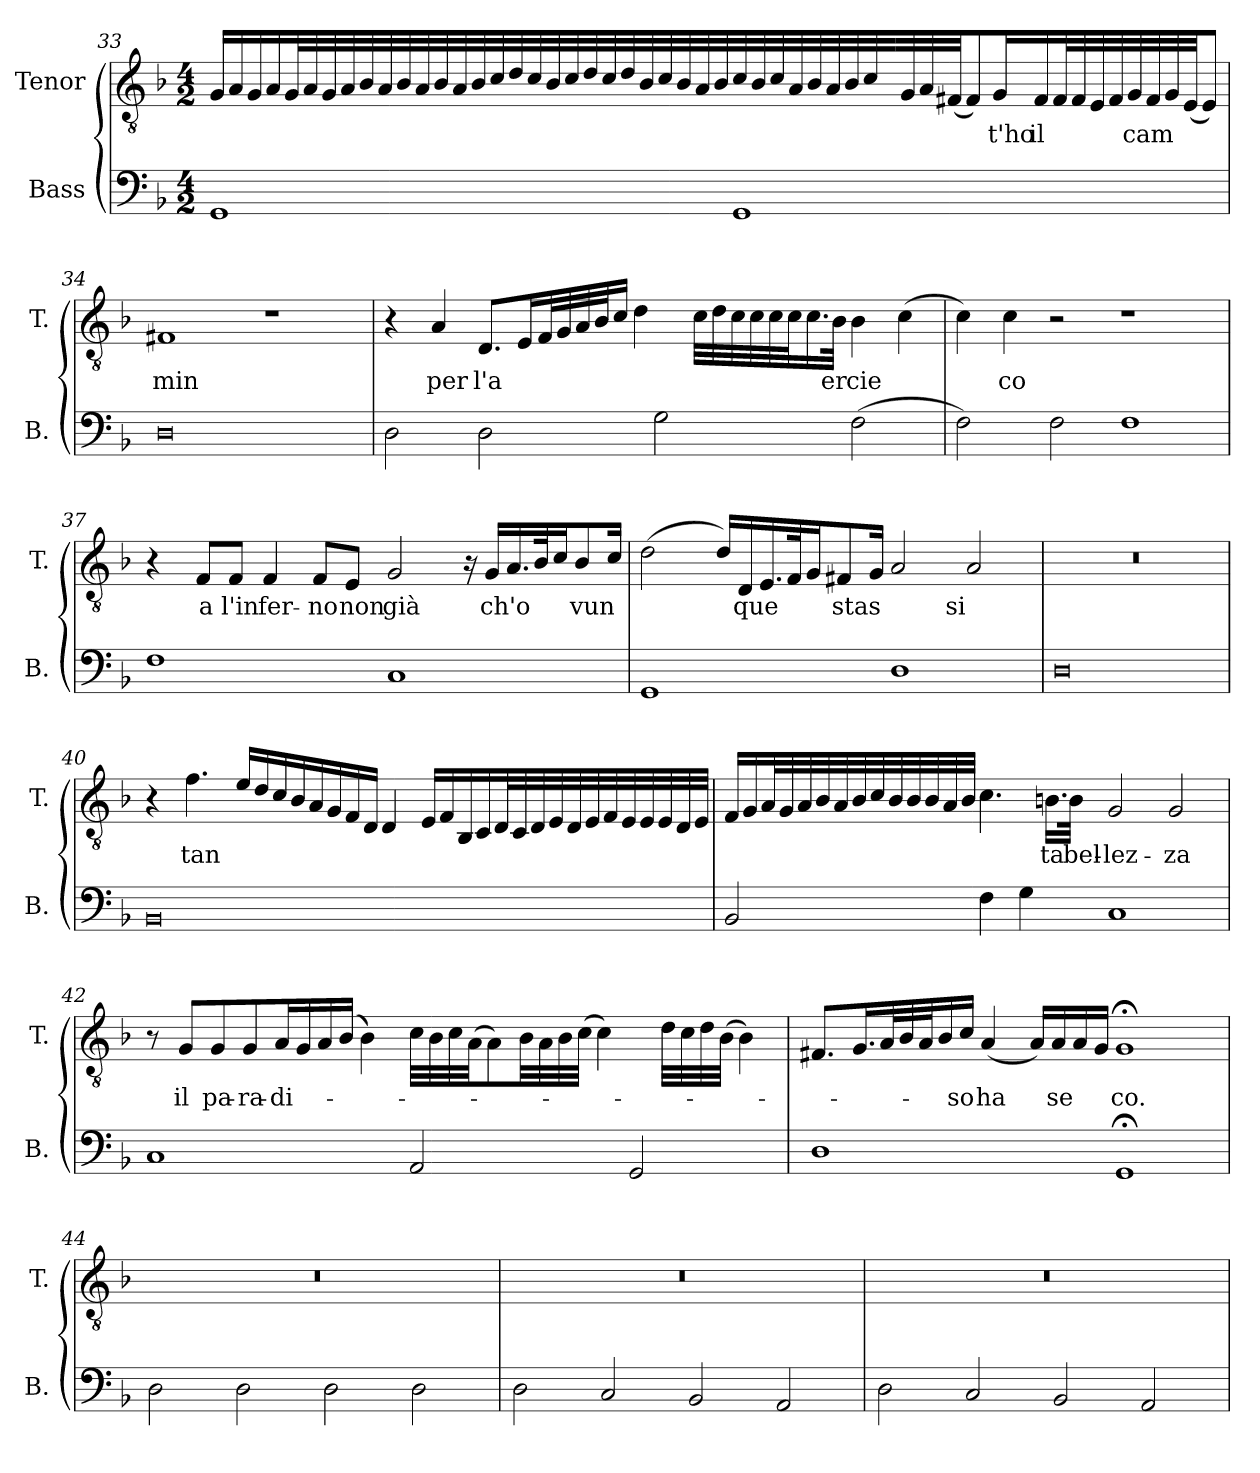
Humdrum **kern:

**kern	**kern	**text
*part2	*part1	*part1
*staff2	*staff1	*staff1
*I"Bass	*I"Tenor	*
*I'B.	*I'T.	*
!!LO:LB:g=z
*clefF4	*clefGv2	*
*k[b-]	*k[b-]	*
*M4/2	*M4/2	*
=33	=33	=33
1GG	16G/LL	.
.	16A/	.
.	16G/	.
.	16A/	.
.	32G/L	.
.	32A/	.
.	32G/	.
.	32A/	.
.	32B-/	.
.	32A/	.
.	32B-/	.
.	32A/	.
.	32B-/	.
.	32A/	.
.	32B-/	.
.	32c/	.
.	32d/	.
.	32c/	.
.	32B-/	.
.	32c/	.
.	32d/	.
.	32c/	.
.	32d/	.
.	32B-/	.
.	32c/	.
.	32B-/	.
.	32A/	.
.	32B-/	.
1GG	32c/	.
.	32B-/	.
.	32c/	.
.	32A/	.
.	32B-/	.
.	32A/	.
.	32B-/	.
.	32c/	.
!	!	!LO:LY:b
.	32A/yy	vol
.	32G/	.
.	32A/	.
.	(32F#X/JJ	.
.	8F#/)	.
!	!	!LO:LY:b
.	16G/L	t'ho
!	!	!LO:LY:b
.	16F#/	il
.	32F#/L	.
.	32F#/	.
.	32E/	.
.	32F#/	.
!	!	!LO:LY:b
.	32G/	cam
.	32F#/	.
.	32G/	.
.	(32E/JJ	.
.	8E/J)	.
!!LO:LB:g=z
=34	=34	=34
!	!	!LO:LY:b
0D	1F#X	min
.	1r	.
=35	=35	=35
2D\	4r	.
!	!	!LO:LY:b
.	4A/	per
!	!	!LO:LY:b
2D\	8.D/L	l'a
.	16E/L	.
.	32F/L	.
.	32G/	.
.	32A/	.
.	32B-/J	.
.	16c/JJ	.
.	4d\	.
2G\	.	.
.	32c\LLL	.
.	32d\	.
.	32c\	.
.	32c\	.
.	32c\	.
.	32c\J	.
.	16.c\	.
!	!	!LO:LY:b
.	32B-\JJk	er
!	!	!LO:LY:b
(2F\	4B-\	cie
.	(4c\	.
=36	=36	=36
2F\)	4c\)	.
!	!	!LO:LY:b
.	4c\	co
2F\	2r	.
1F	1r	.
!!LO:LB:g=z
=37	=37	=37
1F	4r	.
!	!	!LO:LY:b
.	8F/L	a
!	!	!LO:LY:b
.	8F/J	l'in
!	!	!LO:LY:b
.	4F/	fer-
!	!	!LO:LY:b
.	8F/L	-no
!	!	!LO:LY:b
.	8E/J	non
!	!	!LO:LY:b
1C	2G/	già
.	16r	.
!	!	!LO:LY:b
.	16G/LL	ch'o
.	16.A/	.
.	32B-/K	.
.	16c/J	.
!	!	!LO:LY:b
.	8B-/	vun
.	16c/Jk	.
=38	=38	=38
1GG	(2d\	.
.	16d/LL)	.
!	!	!LO:LY:b
.	16D/	que
.	16.E/	.
.	32F/K	.
.	16G/J	.
!	!	!LO:LY:b
.	8F#X/	stas
.	16G/Jk	.
1D	2A/	.
!	!	!LO:LY:b
.	2A/	si
=39	=39	=39
0D	0r	.
!!LO:LB:g=z
=40	=40	=40
0BB-	4r	.
!	!	!LO:LY:b
.	4.f\	tan
.	16e/LL	.
.	16d/	.
.	16c/	.
.	16B-/	.
.	16A/	.
.	16G/	.
.	16F/	.
.	16D/JJ	.
.	4D/	.
.	16E/LL	.
.	16F/	.
.	16BB-/	.
.	16C/	.
.	32D/L	.
.	32C/	.
.	32D/	.
.	32E/	.
.	32D/	.
.	32E/	.
.	32F/	.
.	32E/	.
.	32E/	.
.	32E/	.
.	32D/	.
.	32E/JJJ	.
!!LO:PB:g=z
=41	=41	=41
2BB-/	16F/LL	.
.	16G/	.
.	32A/L	.
.	32G/	.
.	32A/	.
.	32B-/	.
.	32A/	.
.	32B-/	.
.	32c/	.
.	32B-/	.
.	32B-/	.
.	32B-/	.
.	32A/	.
.	32B-/JJJ	.
4F\	4.c\	.
4G\	.	.
!	!	!LO:LY:b
.	16.Bn\LL	ta
!	!	!LO:LY:b
.	32B\JJk	bel-
!	!	!LO:LY:b
1C	2G/	-lez-
!	!	!LO:LY:b
.	2G/	-za
=42	=42	=42
1C	8r	.
!	!	!LO:LY:b
.	8G/L	il
!	!	!LO:LY:b
.	8G/	pa-
!	!	!LO:LY:b
.	8G/	-ra-
!	!	!LO:LY:b
.	16A/L	-di-
.	16G/	.
.	16A/	.
.	(16B-/JJ	.
.	4B-\)	.
2AA/	32c\LLL	.
.	32B-\	.
.	32c\	.
.	(32A\JJ	.
.	8A\)	.
.	32B-\LL	.
.	32A\	.
.	32B-\	.
.	(32c\JJJ	.
.	4c\)	.
2GG/	.	.
.	32d\LLL	.
.	32c\	.
.	32d\	.
.	(32B-\JJJ	.
.	4B-\)	.
!!LO:LB:g=z
=43	=43	=43
1D	8.F#X/L	.
.	16.G/L	.
.	32A/L	.
.	32B-/	.
.	32A/J	.
.	16B-/	.
!	!	!LO:LY:b
.	16c/JJ	so
!	!	!LO:LY:b
.	(4A/	ha
.	16A/LL)	.
!	!	!LO:LY:b
.	16A/	se
.	16A/	.
.	16G/JJ	.
!	!	!LO:LY:b
1GG;<	1G;<	co.
=44	=44	=44
2D\	0r	.
2D\	.	.
2D\	.	.
2D\	.	.
=45	=45	=45
2D\	0r	.
2C/	.	.
2BB-/	.	.
2AA/	.	.
=46	=46	=46
2D\	0r	.
2C/	.	.
2BB-/	.	.
2AA/	.	.
=	=	=
*-	*-	*-
